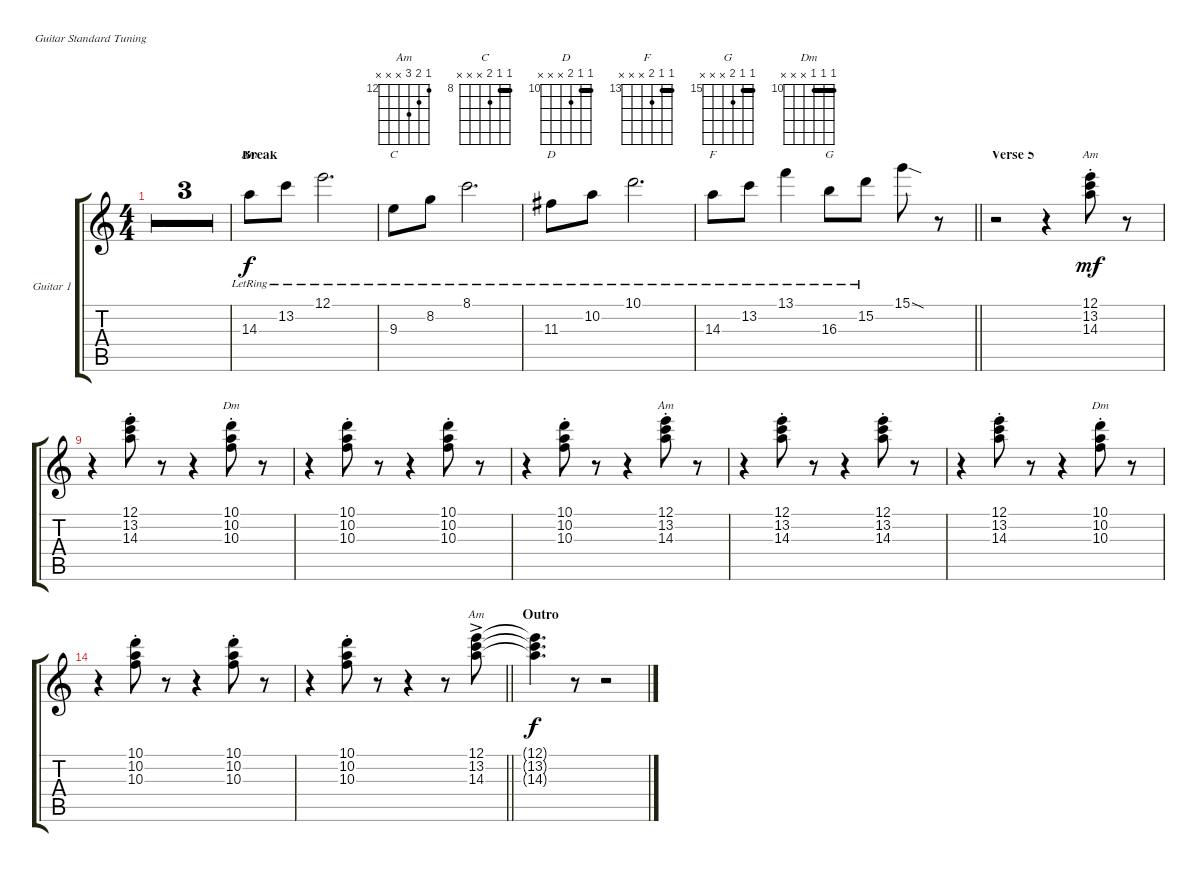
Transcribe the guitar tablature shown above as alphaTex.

\defaultSystemsLayout 4
\bracketExtendMode groupsimilarinstruments
\useSystemSignSeparator
\multiBarRest
\multiTrackTrackNamePolicy allsystems
\firstSystemTrackNameMode fullname
\firstSystemTrackNameOrientation horizontal
\otherSystemsTrackNameOrientation horizontal
\defaultBarNumberDisplay FirstOfSystem
\track ("Guitar 1" "Gtr. 1") {multiBarRest instrument overdrivenguitar}
\staff {score tabs}
\tuning (E4 B3 G3 D3 A2 E2)
\chord ("Am" 12 13 14 x x x) {firstfret 12}
\chord ("C" 8 8 9 x x x) {firstfret 8 barre 8}
\chord ("D" 10 10 11 x x x) {firstfret 10 barre 10}
\chord ("F" 13 13 14 x x x) {firstfret 13 barre 13}
\chord ("G" 15 15 16 x x x) {firstfret 15 barre 15}
\chord ("Dm" 10 10 10 x x x) {firstfret 10 barre (10 10)}
\ts (4 4)
\tempo 119
\clef g2
\ks aminor
r.1{dy f} |
r.1 |
\barLineRight lightlight
r.1 |
\section ("" "Break")
14.3{lr}.8{ch "Am"} 13.2{lr}.8 12.1{lr}.2{d} |
9.3{lr}.8{ch "C"} 8.2{lr}.8 8.1{lr}.2{d} |
11.3{lr}.8{ch "D"} 10.2{lr}.8 10.1{lr}.2{d} |
\barLineRight lightlight
14.3{lr}.8{ch "F"} 13.2{lr}.8 13.1{lr}.4 16.3{lr}.8{ch "G"} 15.2{lr}.8 15.1{sod}.8 r.8 |
\section ("" "Verse 5")
r.2 r.4 (12.1{st} 13.2{st} 14.3{st}).8{ch "Am" dy mf} r.8 |
r.4 (12.1{st} 13.2{st} 14.3{st}).8 r.8 r.4 (10.1{st} 10.2{st} 10.3{st}).8{ch "Dm"} r.8 |
r.4 (10.1{st} 10.2{st} 10.3{st}).8 r.8 r.4 (10.1{st} 10.2{st} 10.3{st}).8 r.8 |
r.4 (10.1{st} 10.2{st} 10.3{st}).8 r.8 r.4 (12.1{st} 13.2{st} 14.3{st}).8{ch "Am"} r.8 |
r.4 (12.1{st} 13.2{st} 14.3{st}).8 r.8 r.4 (12.1{st} 13.2{st} 14.3{st}).8 r.8 |
r.4 (12.1{st} 13.2{st} 14.3{st}).8 r.8 r.4 (10.1{st} 10.2{st} 10.3{st}).8{ch "Dm"} r.8 |
r.4 (10.1{st} 10.2{st} 10.3{st}).8 r.8 r.4 (10.1{st} 10.2{st} 10.3{st}).8 r.8 |
\barLineRight lightlight
r.4 (10.1{st} 10.2{st} 10.3{st}).8 r.8 r.4 r.8 (12.1{ac} 13.2{ac} 14.3{ac}).8{ch "Am"} |
\section ("" "Outro")
(14.3{t} 13.2{t} 12.1{t}).4{d dy f} r.8 r.2
